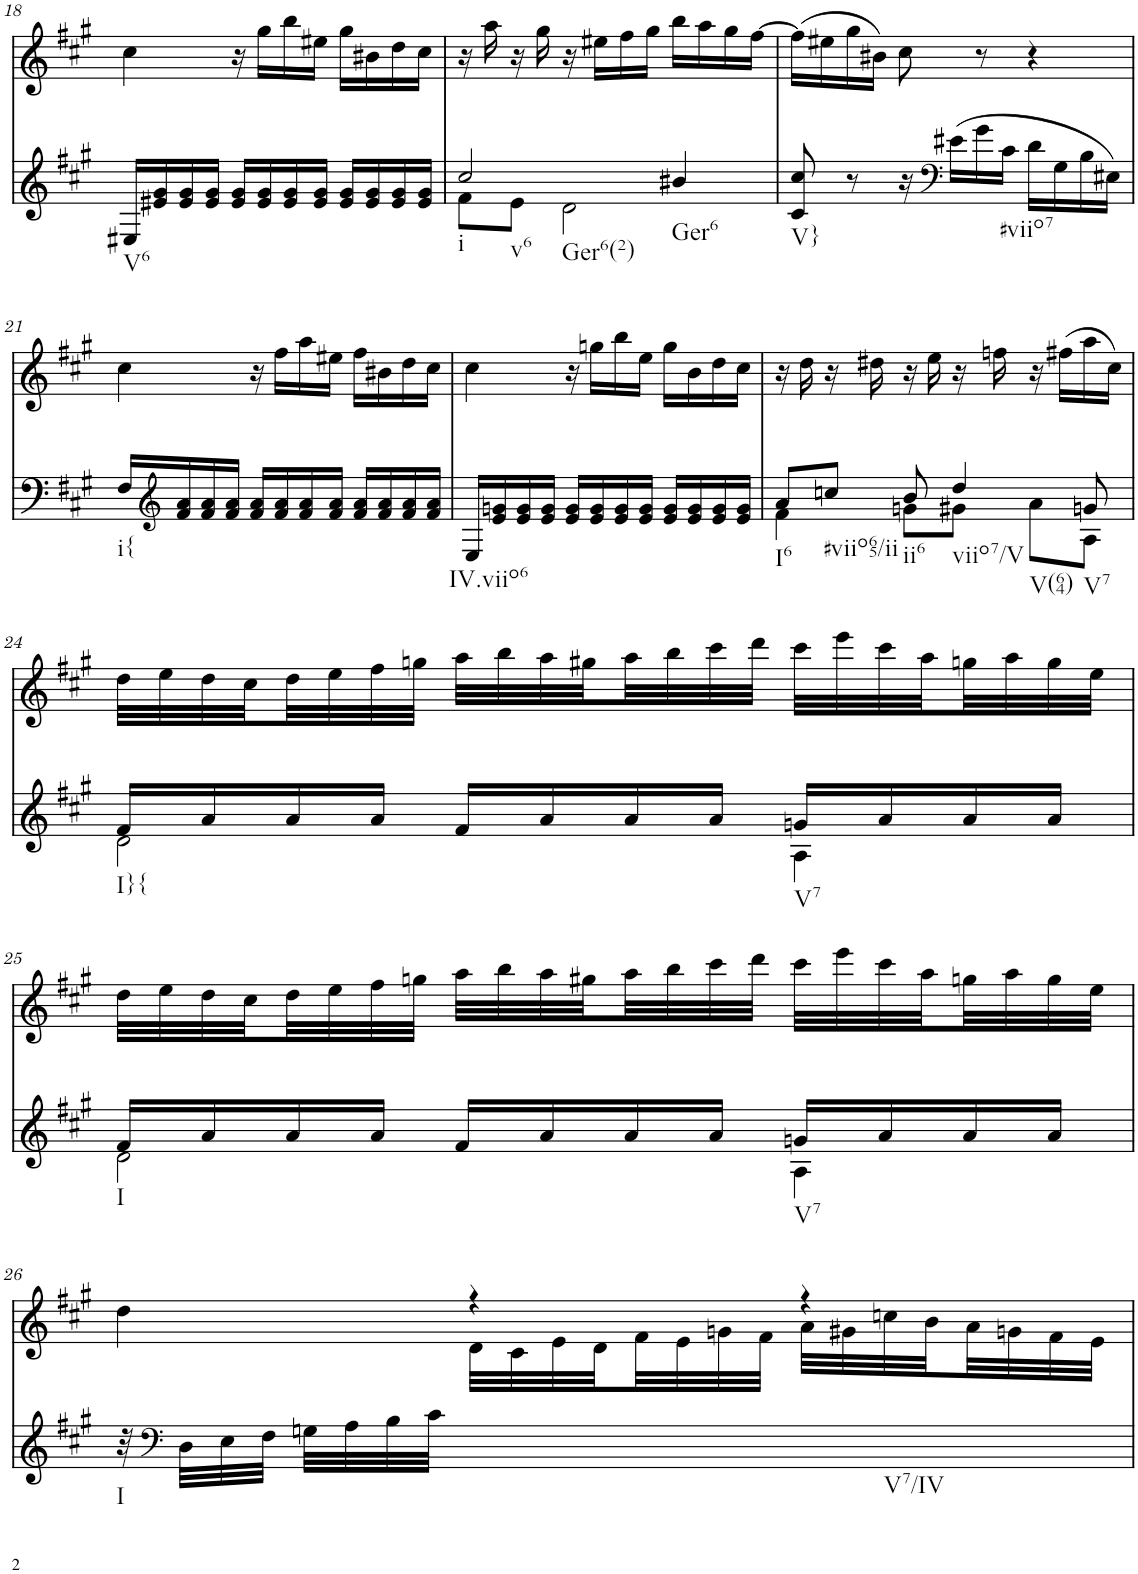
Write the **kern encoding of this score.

**kern	**kern
*part2	*part1
*staff2	*staff1
*I"Piano, unbenannt	*I"Piano, unbenannt
*I'Pno	*I'Pno
!!LO:PB:g=z
*clefG2	*clefG2
*k[f#c#g#]	*k[f#c#g#]
*M3/4	*M3/4
=18	=18
!LO:TX:b:t=V6	!
16E#X/LL	4cc#\
16e#X/ 16g#/	.
16e#/ 16g#/	.
16e#/ 16g#/JJ	.
16e#/ 16g#/LL	16r
16e#/ 16g#/	16gg#\LL
16e#/ 16g#/	16bb\
16e#/ 16g#/JJ	16ee#X\JJ
16e#/ 16g#/LL	16gg#\LL
16e#/ 16g#/	16b#X\
16e#/ 16g#/	16dd\
16e#/ 16g#/JJ	16cc#\JJ
=19	=19
*^	*
!LO:TX:b:t=i	!	!
!LO:TX:b:t=v6	!	!
!LO:TX:b:t=Ger6(2)	!	!
2cc#/	8f#\L	16r
.	.	16aa\
.	8e\J	16r
.	.	16gg#\
.	2d\	16r
.	.	16ee#X\LL
.	.	16ff#\
.	.	16gg#\JJ
!LO:TX:b:t=Ger6	!	!
4b#X/	.	16bb\LL
.	.	16aa\
.	.	16gg#\
.	.	[16ff#\JJ
*v	*v	*
=20	=20
!LO:TX:b:t=V}	!
8c#/ 8cc#/	(16ff#\LL]
.	16ee#X\
8r	16gg#\
.	16b#X\JJ)
16r	8cc#\
*clefF4	*
(16e#X\LL	.
16g#\	8r
16c#\JJ	.
!LO:TX:b:t=#viio7	!
16d\LL	4r
16G#\	.
16B\	.
16E#X\JJ)	.
!!LO:LB:g=z
=21	=21
!LO:TX:b:t=i{	!
16F#/LL	4cc#\
*clefG2	*
16f#/ 16a/	.
16f#/ 16a/	.
16f#/ 16a/JJ	.
16f#/ 16a/LL	16r
16f#/ 16a/	16ff#\LL
16f#/ 16a/	16aa\
16f#/ 16a/JJ	16ee#X\JJ
16f#/ 16a/LL	16ff#\LL
16f#/ 16a/	16b#X\
16f#/ 16a/	16dd\
16f#/ 16a/JJ	16cc#\JJ
=22	=22
!LO:TX:b:t=IV.viio6	!
16E/LL	4cc#\
16e/ 16gn/	.
16e/ 16g/	.
16e/ 16g/JJ	.
16e/ 16g/LL	16r
16e/ 16g/	16ggn\LL
16e/ 16g/	16bb\
16e/ 16g/JJ	16ee\JJ
16e/ 16g/LL	16gg\LL
16e/ 16g/	16b\
16e/ 16g/	16dd\
16e/ 16g/JJ	16cc#\JJ
=23	=23
*^	*
!LO:TX:b:t=I6	!	!
8a/L	4f#\	16r
.	.	16dd\
!LO:TX:b:t=#viio65/ii	!	!
8ccn/J	.	16r
.	.	16dd#X\
!LO:TX:b:t=ii6	!	!
8b/	8gn\L	16r
.	.	16ee\
!LO:TX:b:t=viio7/V	!	!
!LO:TX:b:t=V(64)	!	!
4dd/	8g#X\J	16r
.	.	16ffn\
.	8a\L	16r
.	.	(16ff#X\LL
!LO:TX:b:t=V7	!	!
8gn/	8A\J	16aa\
.	.	16cc#\JJ)
!!LO:LB:g=z
=24	=24	=24
!LO:TX:b:t=I}{	!	!
16f#/LL	2d\	32dd\LLL
.	.	32ee\
16a/	.	32dd\
.	.	32cc#\
16a/	.	32dd\
.	.	32ee\
16a/JJ	.	32ff#\
.	.	32ggn\JJJ
16f#/LL	.	32aa\LLL
.	.	32bb\
16a/	.	32aa\
.	.	32gg#X\
16a/	.	32aa\
.	.	32bb\
16a/JJ	.	32ccc#\
.	.	32ddd\JJJ
!LO:TX:b:t=V7	!	!
16gn/LL	4A\	32ccc#\LLL
.	.	32eee\
16a/	.	32ccc#\
.	.	32aa\
16a/	.	32ggn\
.	.	32aa\
16a/JJ	.	32gg\
.	.	32ee\JJJ
!!LO:LB:g=z
=25	=25	=25
!LO:TX:b:t=I	!	!
16f#/LL	2d\	32dd\LLL
.	.	32ee\
16a/	.	32dd\
.	.	32cc#\
16a/	.	32dd\
.	.	32ee\
16a/JJ	.	32ff#\
.	.	32ggn\JJJ
16f#/LL	.	32aa\LLL
.	.	32bb\
16a/	.	32aa\
.	.	32gg#X\
16a/	.	32aa\
.	.	32bb\
16a/JJ	.	32ccc#\
.	.	32ddd\JJJ
!LO:TX:b:t=V7	!	!
16gn/LL	4A\	32ccc#\LLL
.	.	32eee\
16a/	.	32ccc#\
.	.	32aa\
16a/	.	32ggn\
.	.	32aa\
16a/JJ	.	32gg\
.	.	32ee\JJJ
*v	*v	*
!!LO:LB:g=z
=26	=26
*	*^
!LO:TX:b:t=I	!	!
32r	4dd\	4ryy
*clefF4	*	*
32D\LLL	.	.
32E\	.	.
32F#\JJJ	.	.
32Gn\LLL	.	.
32A\	.	.
32B\	.	.
32c#\JJJ	.	.
4ryy	4r	32d\LLL
.	.	32c#\
.	.	32e\
.	.	32d\
.	.	32f#\
.	.	32e\
.	.	32gn\
.	.	32f#\JJJ
!LO:TX:b:t=V7/IV	!	!
4ryy	4r	32a\LLL
.	.	32g#X\
.	.	32ccn\
.	.	32b\
.	.	32a\
.	.	32gn\
.	.	32f#\
.	.	32e\JJJ
*	*v	*v
=	=
*-	*-
